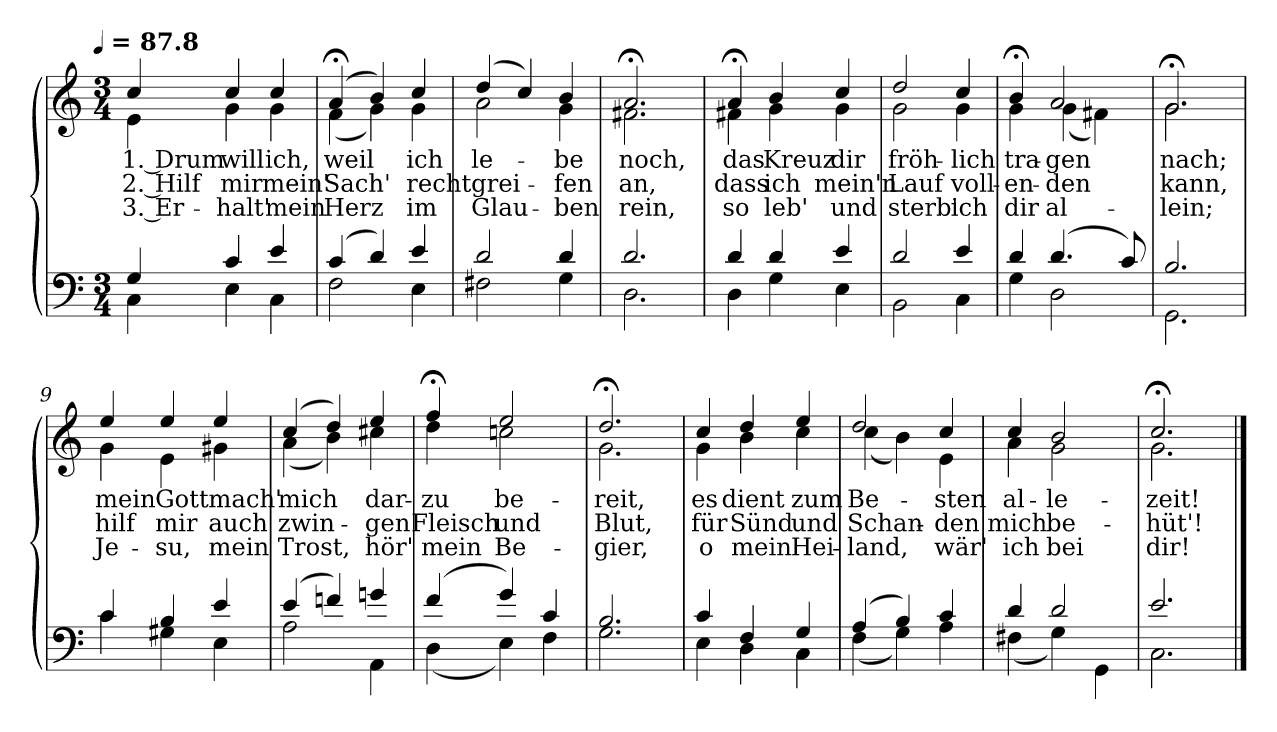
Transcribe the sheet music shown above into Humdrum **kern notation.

**kern	**kern	**text	**text	**text	**dynam
*part1	*part1	*part1	*part1	*part1	*part1
*staff2	*staff1	*staff1	*staff1	*staff1	*staff1/2
*clefF4	*clefG2	*	*	*	*
!!LO:TX:omd:t=[quarter] = 87.8
*M3/4	*M3/4	*	*	*	*
*MM87	*MM87	*	*	*	*
=1	=1	=1	=1	=1	=1
*^	*^	*	*	*	*
4G	4C	4cc	4e	1. Drum	2. Hilf	3. Er-	.
4c	4E	4cc	4g	will	mir	-halt'	.
4e	4C	4cc	4g	ich,	mein'	mein	.
=2	=2	=2	=2	=2	=2	=2	=2
(4c	2F	(4a;<	(4f	weil	Sach'	Herz	.
4d)	.	4b)	4g)	.	.	.	.
4e	4E	4cc	4g	ich	recht	im	.
=3	=3	=3	=3	=3	=3	=3	=3
2d	2F#X	(4dd	2a	le-	grei-	Glau-	.
.	.	4cc)	.	.	.	.	.
4d	4G	4b	4g	-be	-fen	-ben	.
=4	=4	=4	=4	=4	=4	=4	=4
2.d	2.D	2.a;<	2.f#X	noch,	an,	rein,	.
=5	=5	=5	=5	=5	=5	=5	=5
4d	4D	4a;<	4f#X	das	dass	so	.
4d	4G	4b	4g	Kreuz	ich	leb'	.
4e	4E	4cc	4g	dir	mein'n	und	.
=6	=6	=6	=6	=6	=6	=6	=6
2d	2BB	2dd	2g	fröh-	Lauf	sterb'	.
4e	4C	4cc	4g	-lich	voll-	ich	.
=7	=7	=7	=7	=7	=7	=7	=7
4d	4G	4b;<	4g	tra-	-en-	dir	.
(4.d	2D	2a	(4g	-gen	-den	al-	♩ = 84
.	.	.	4f#X)	.	.	.	.
8c)	.	.	.	.	.	.	.
=8	=8	=8	=8	=8	=8	=8	=8
2.B	2.GG	2.g;<	2.g	nach;	kann,	-lein;	.
!!LO:LB:g=z	!!
=9	=9	=9	=9	=9	=9	=9	=9
*	*	*MM86	*	*	*	*	*
4c	4c	4ee	4g	mein	hilf	Je-	.
4B	4G#X	4ee	4e	Gott	mir	-su,	.
4e	4E	4ee	4g#X	mach'	auch	mein	.
=10	=10	=10	=10	=10	=10	=10	=10
(4e	2A	(4cc	(4a	mich	zwin-	Trost,	.
4fn)	.	4dd)	4b)	.	.	.	.
4gn	4AA	4ee	4cc#X	dar-	-gen	hör'	.
=11	=11	=11	=11	=11	=11	=11	=11
*	*	*MM80	*	*	*	*	*
(4f	(4D	4ff;<	4dd	-zu	Fleisch	mein	.
4g)	4E)	2ee	2ccn	be-	und	Be-	♩ = 81
4c	4F	.	.	.	.	.	.
=12	=12	=12	=12	=12	=12	=12	=12
*	*	*MM80	*	*	*	*	*
2.B	2.G	2.dd;<	2.g	-reit,	Blut,	-gier,	.
=13	=13	=13	=13	=13	=13	=13	=13
*	*	*MM81	*	*	*	*	*
4c	4E	4cc	4g	es	für	o	.
4F	4D	4dd	4b	dient	Sünd	mein	♩ = 83
4G	4C	4ee	4cc	zum	und	Hei-	.
=14	=14	=14	=14	=14	=14	=14	=14
*	*	*MM82	*	*	*	*	*
(4A	(4F	2dd	(4cc	Be-	Schan-	-land,	.
4B)	4G)	.	4b)	.	.	.	.
4c	4A	4cc	4e	-sten	-den	wär'	♩ = 80
=15	=15	=15	=15	=15	=15	=15	=15
*	*	*MM76	*	*	*	*	*
4d	(4F#X	4cc	4a	al-	mich	ich	.
2d	4G)	2b	2g	-le-	be-	bei	♩ = 70
.	4GG	.	.	.	.	.	.
=16	=16	=16	=16	=16	=16	=16	=16
2.e	2.C	2.cc;<	2.g	-zeit!	-hüt'!	dir!	.
*v	*v	*	*	*	*	*	*
*	*v	*v	*	*	*	*
==	==	==	==	==	==
*-	*-	*-	*-	*-	*-
